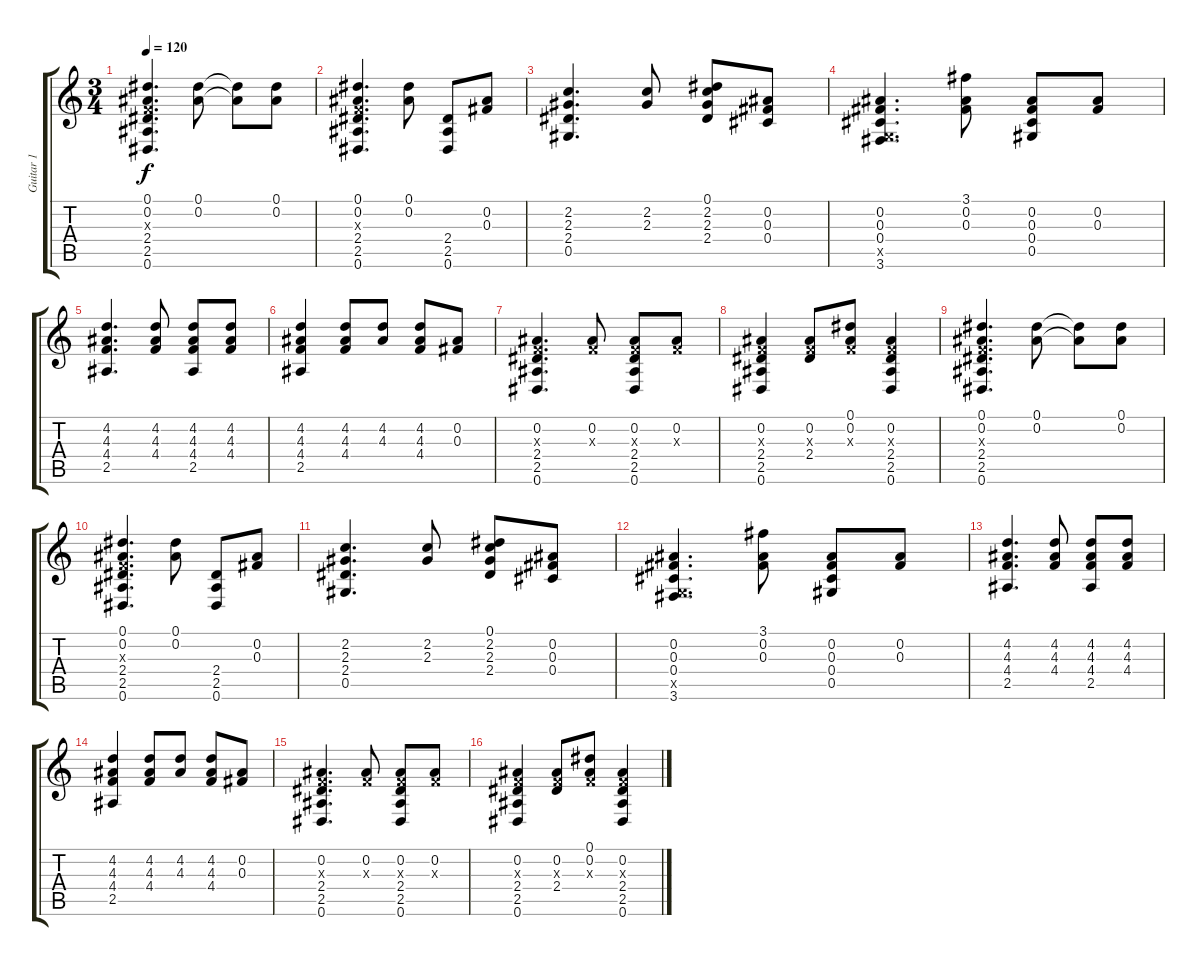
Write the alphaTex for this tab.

\track ("Guitar 1" "Guitar 1") {instrument acousticguitarsteel}
\staff {score tabs}
\tuning (Eb4 Bb3 Gb3 Db3 Ab2 Eb2) {hide}
\ts (3 4)
\tempo 120
\clef g2
\ks c
(0.1 0.2 -1.3{x} 2.4 2.5 0.6).4{d dy f} (0.1 0.2).8 (0.1{t} 0.2{t}).8 (0.1 0.2).8 |
(0.1 0.2 -1.3{x} 2.4 2.5 0.6).4{d} (0.1 0.2).8 (2.4 2.5 0.6).8 (0.2 0.3).8 |
(2.2 2.3 2.4 0.5).4{d} (2.2 2.3).8 (0.1 2.2 2.3 2.4).8 (0.2 0.3 0.4).8 |
(0.2 0.3 0.4 -1.5{x} 3.6).4{d} (3.1 0.2 0.3).8 (0.2 0.3 0.4 0.5).8 (0.2 0.3).8 |
(4.2 4.3 4.4 2.5).4{d} (4.2 4.3 4.4).8 (4.2 4.3 4.4 2.5).8 (4.2 4.3 4.4).8 |
(4.2 4.3 4.4 2.5).4 (4.2 4.3 4.4).8 (4.2 4.3).8 (4.2 4.3 4.4).8 (0.2 0.3).8 |
(0.2 -1.3{x} 2.4 2.5 0.6).4{d} (0.2 -1.3{x}).8 (0.2 -1.3{x} 2.4 2.5 0.6).8 (0.2 -1.3{x}).8 |
(0.2 -1.3{x} 2.4 2.5 0.6).4 (0.2 -1.3{x} 2.4).8 (0.1 0.2 -1.3{x}).8 (0.2 -1.3{x} 2.4 2.5 0.6).4 |
(0.1 0.2 -1.3{x} 2.4 2.5 0.6).4{d} (0.1 0.2).8 (0.1{t} 0.2{t}).8 (0.1 0.2).8 |
(0.1 0.2 -1.3{x} 2.4 2.5 0.6).4{d} (0.1 0.2).8 (2.4 2.5 0.6).8 (0.2 0.3).8 |
(2.2 2.3 2.4 0.5).4{d} (2.2 2.3).8 (0.1 2.2 2.3 2.4).8 (0.2 0.3 0.4).8 |
(0.2 0.3 0.4 -1.5{x} 3.6).4{d} (3.1 0.2 0.3).8 (0.2 0.3 0.4 0.5).8 (0.2 0.3).8 |
(4.2 4.3 4.4 2.5).4{d} (4.2 4.3 4.4).8 (4.2 4.3 4.4 2.5).8 (4.2 4.3 4.4).8 |
(4.2 4.3 4.4 2.5).4 (4.2 4.3 4.4).8 (4.2 4.3).8 (4.2 4.3 4.4).8 (0.2 0.3).8 |
(0.2 -1.3{x} 2.4 2.5 0.6).4{d} (0.2 -1.3{x}).8 (0.2 -1.3{x} 2.4 2.5 0.6).8 (0.2 -1.3{x}).8 |
(0.2 -1.3{x} 2.4 2.5 0.6).4 (0.2 -1.3{x} 2.4).8 (0.1 0.2 -1.3{x}).8 (0.2 -1.3{x} 2.4 2.5 0.6).4
